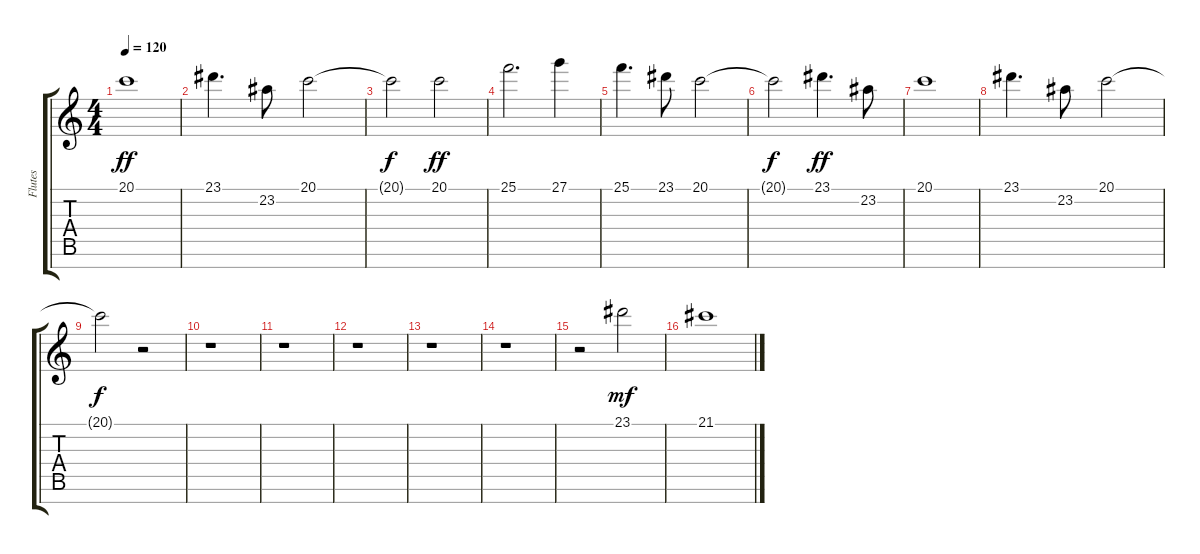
\track ("Flutes" "Flutes") {instrument flute}
\staff {score tabs}
\tuning (E4 B3 G3 D3 A2 E2 B1) {hide}
\ts (4 4)
\tempo 120
\clef g2
\ks c
20.1.1{dy ff} |
23.1.4{d} 23.2.8 20.1.2 |
20.1{t}.2{dy f} 20.1.2{dy ff} |
25.1.2{d} 27.1.4 |
25.1.4{d} 23.1.8 20.1.2 |
20.1{t}.2{dy f} 23.1.4{d dy ff} 23.2.8 |
20.1.1 |
23.1.4{d} 23.2.8 20.1.2 |
20.1{t}.2{dy f} r.2 |
r.1 |
r.1 |
r.1 |
r.1 |
r.1 |
r.2 23.1.2{dy mf} |
21.1.1
